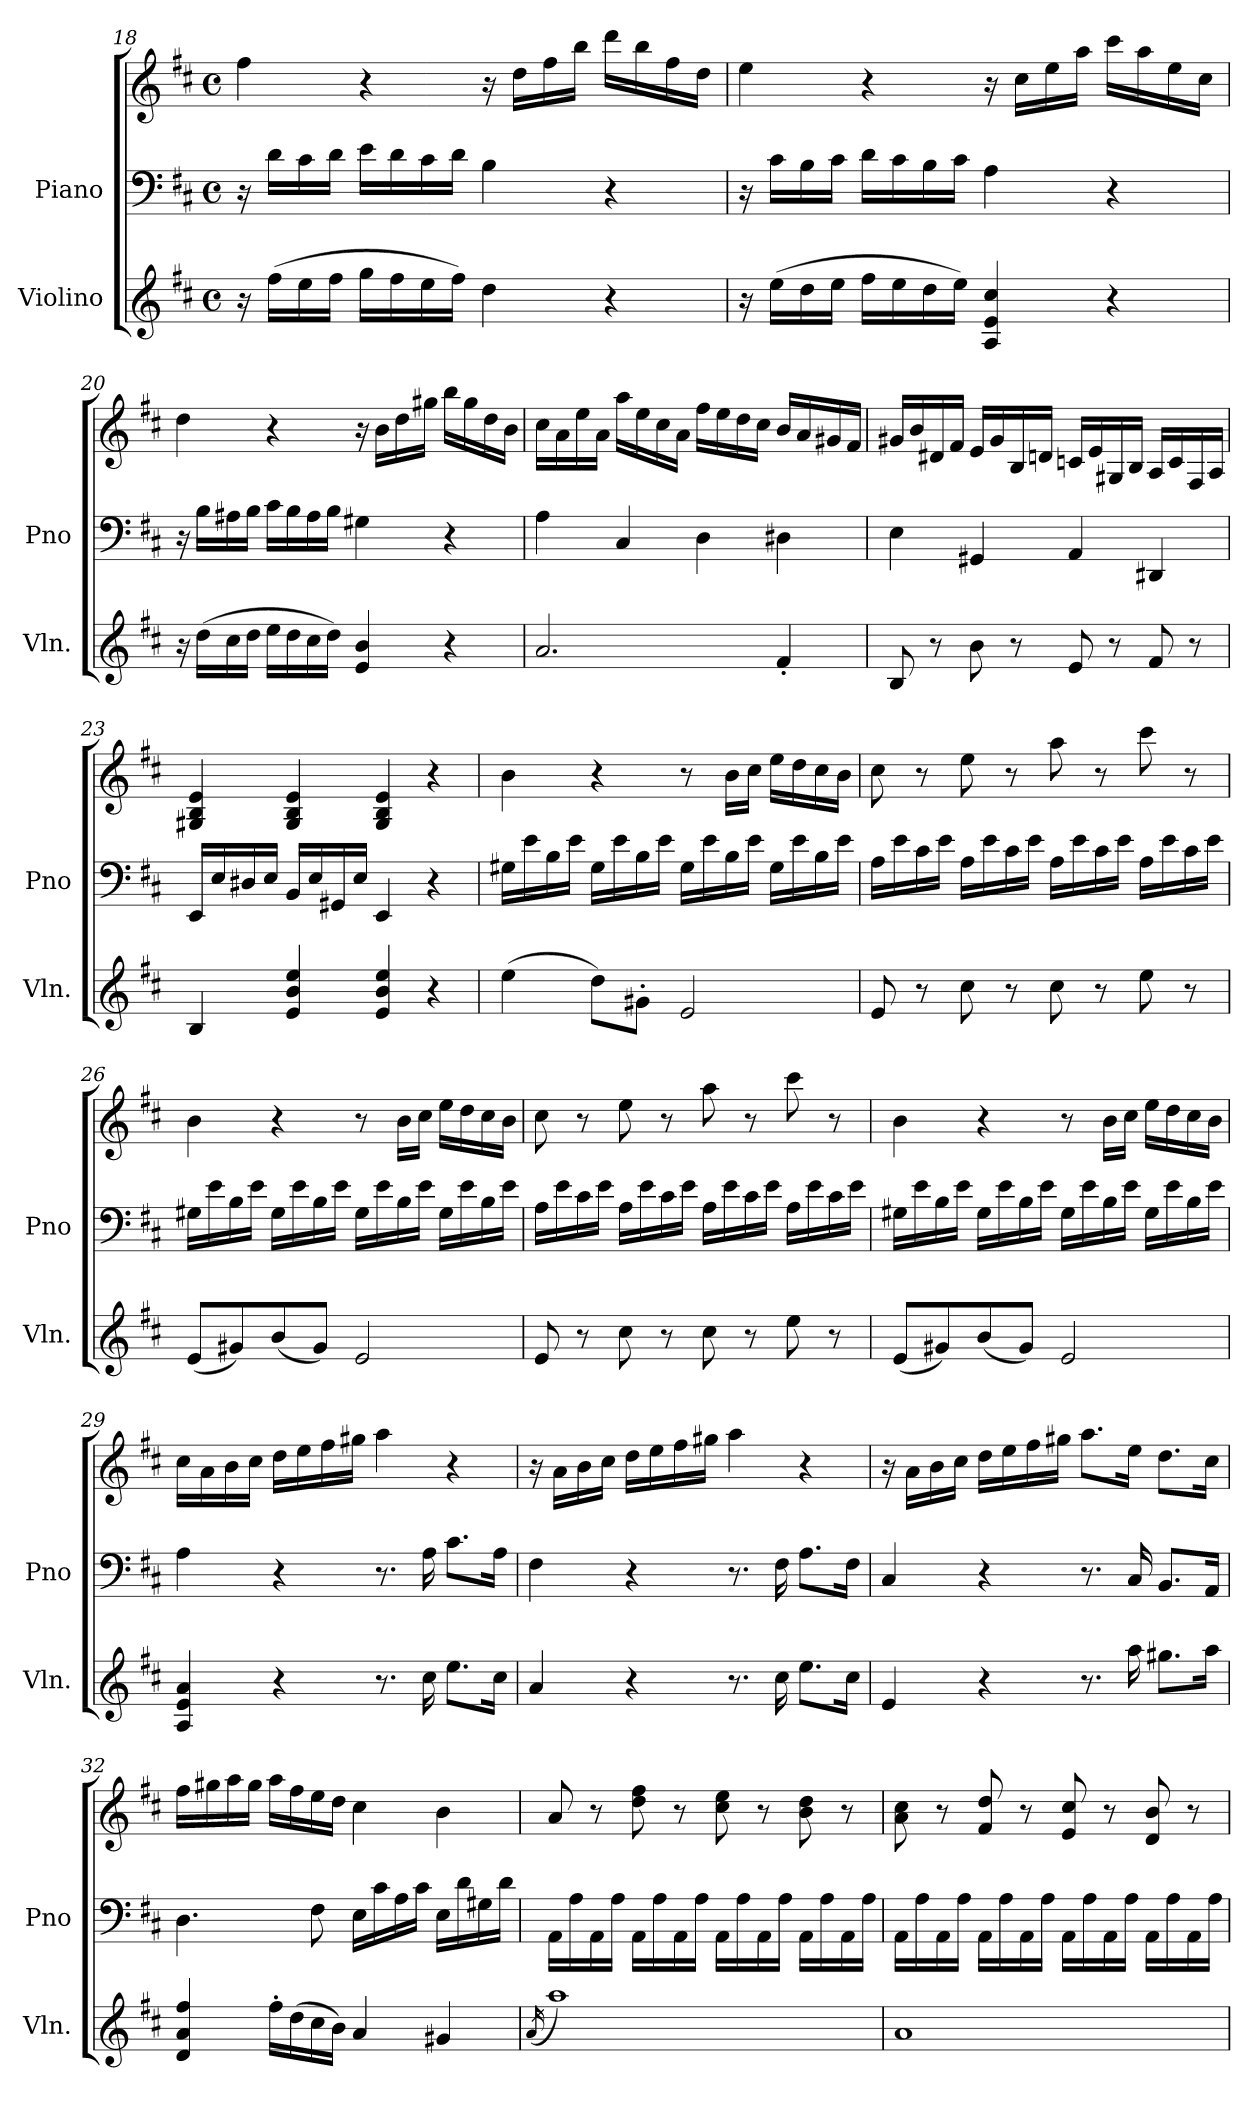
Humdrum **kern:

**kern	**kern	**kern
*part2	*part1	*part1
*staff3	*staff2	*staff1
*I"Violino	*I"Piano	*
*I'Vln.	*I'Pno	*
!!LO:LB:g=z
*clefG2	*clefF4	*clefG2
*k[f#c#]	*k[f#c#]	*k[f#c#]
*M4/4	*M4/4	*M4/4
*met(c)	*met(c)	*met(c)
=18	=18	=18
16r	16r	4ff#\
(>16ff#\LL	16d\LL	.
16ee\	16c#\	.
16ff#\JJ	16d\JJ	.
16gg\LL	16e\LL	4r
16ff#\	16d\	.
16ee\	16c#\	.
16ff#\JJ)	16d\JJ	.
4dd\	4B\	16r
.	.	16dd\LL
.	.	16ff#\
.	.	16bb\JJ
4r	4r	16ddd\LL
.	.	16bb\
.	.	16ff#\
.	.	16dd\JJ
=19	=19	=19
16r	16r	4ee\
(>16ee\LL	16c#\LL	.
16dd\	16B\	.
16ee\JJ	16c#\JJ	.
16ff#\LL	16d\LL	4r
16ee\	16c#\	.
16dd\	16B\	.
16ee\JJ)	16c#\JJ	.
4A/ 4e/ 4cc#/	4A\	16r
.	.	16cc#\LL
.	.	16ee\
.	.	16aa\JJ
4r	4r	16ccc#\LL
.	.	16aa\
.	.	16ee\
.	.	16cc#\JJ
!!LO:LB:g=z
=20	=20	=20
16r	16r	4dd\
(>16dd\LL	16B\LL	.
16cc#\	16A#X\	.
16dd\JJ	16B\JJ	.
16ee\LL	16c#\LL	4r
16dd\	16B\	.
16cc#\	16A#\	.
16dd\JJ)	16B\JJ	.
4e/ 4b/	4G#X\	16r
.	.	16b\LL
.	.	16dd\
.	.	16gg#X\JJ
4r	4r	16bb\LL
.	.	16gg#\
.	.	16dd\
.	.	16b\JJ
=21	=21	=21
2.a/	4A\	16cc#\LL
.	.	16a\
.	.	16ee\
.	.	16a\JJ
.	4C#/	16aa\LL
.	.	16ee\
.	.	16cc#\
.	.	16a\JJ
.	4D\	16ff#\LL
.	.	16ee\
.	.	16dd\
.	.	16cc#\JJ
4f#'/	4D#X\	16b/LL
.	.	16a/
.	.	16g#X/
.	.	16f#/JJ
!!LO:PB:g=z
=22	=22	=22
8B/	4E\	16g#X/LL
.	.	16b/
8r	.	16d#X/
.	.	16f#/JJ
8b\	4GG#X/	16e/LL
.	.	16g#/
8r	.	16B/
.	.	16dn/JJ
8e/	4AA/	16cn/LL
.	.	16e/
8r	.	16G#X/
.	.	16B/JJ
8f#/	4DD#X/	16A/LL
.	.	16c/
8r	.	16F#/
.	.	16A/JJ
=23	=23	=23
4B/	16EE/LL	4G#X/ 4B/ 4e/
.	16E/	.
.	16D#X/	.
.	16E/JJ	.
4e/ 4b/ 4ee/	16BB/LL	4G#/ 4B/ 4e/
.	16E/	.
.	16GG#X/	.
.	16E/JJ	.
4e/ 4b/ 4ee/	4EE/	4G#/ 4B/ 4e/
4r	4r	4r
!!LO:LB:g=z
=24	=24	=24
(>4ee\	16G#X\LL	4b\
.	16e\	.
.	16B\	.
.	16e\JJ	.
8dd\L)	16G#\LL	4r
.	16e\	.
8g#X'\J	16B\	.
.	16e\JJ	.
2e/	16G#\LL	8r
.	16e\	.
.	16B\	16b\LL
.	16e\JJ	16cc#\JJ
.	16G#\LL	16ee\LL
.	16e\	16dd\
.	16B\	16cc#\
.	16e\JJ	16b\JJ
=25	=25	=25
8e/	16A\LL	8cc#\
.	16e\	.
8r	16c#\	8r
.	16e\JJ	.
8cc#\	16A\LL	8ee\
.	16e\	.
8r	16c#\	8r
.	16e\JJ	.
8cc#\	16A\LL	8aa\
.	16e\	.
8r	16c#\	8r
.	16e\JJ	.
8ee\	16A\LL	8ccc#\
.	16e\	.
8r	16c#\	8r
.	16e\JJ	.
!!LO:LB:g=z
=26	=26	=26
(<8e/L	16G#X\LL	4b\
.	16e\	.
8g#X/)	16B\	.
.	16e\JJ	.
(<8b/	16G#\LL	4r
.	16e\	.
8g#/J)	16B\	.
.	16e\JJ	.
2e/	16G#\LL	8r
.	16e\	.
.	16B\	16b\LL
.	16e\JJ	16cc#\JJ
.	16G#\LL	16ee\LL
.	16e\	16dd\
.	16B\	16cc#\
.	16e\JJ	16b\JJ
=27	=27	=27
8e/	16A\LL	8cc#\
.	16e\	.
8r	16c#\	8r
.	16e\JJ	.
8cc#\	16A\LL	8ee\
.	16e\	.
8r	16c#\	8r
.	16e\JJ	.
8cc#\	16A\LL	8aa\
.	16e\	.
8r	16c#\	8r
.	16e\JJ	.
8ee\	16A\LL	8ccc#\
.	16e\	.
8r	16c#\	8r
.	16e\JJ	.
!!LO:LB:g=z
=28	=28	=28
(<8e/L	16G#X\LL	4b\
.	16e\	.
8g#X/)	16B\	.
.	16e\JJ	.
(<8b/	16G#\LL	4r
.	16e\	.
8g#/J)	16B\	.
.	16e\JJ	.
2e/	16G#\LL	8r
.	16e\	.
.	16B\	16b\LL
.	16e\JJ	16cc#\JJ
.	16G#\LL	16ee\LL
.	16e\	16dd\
.	16B\	16cc#\
.	16e\JJ	16b\JJ
=29	=29	=29
4A/ 4e/ 4a/	4A\	16cc#\LL
.	.	16a\
.	.	16b\
.	.	16cc#\JJ
4r	4r	16dd\LL
.	.	16ee\
.	.	16ff#\
.	.	16gg#X\JJ
8.r	8.r	4aa\
16cc#\	16A\	.
8.ee\L	8.c#\L	4r
16cc#\Jk	16A\Jk	.
!!LO:LB:g=z
=30	=30	=30
4a/	4F#\	16r
.	.	16a\LL
.	.	16b\
.	.	16cc#\JJ
4r	4r	16dd\LL
.	.	16ee\
.	.	16ff#\
.	.	16gg#X\JJ
8.r	8.r	4aa\
16cc#\	16F#\	.
8.ee\L	8.A\L	4r
16cc#\Jk	16F#\Jk	.
=31	=31	=31
4e/	4C#/	16r
.	.	16a\LL
.	.	16b\
.	.	16cc#\JJ
4r	4r	16dd\LL
.	.	16ee\
.	.	16ff#\
.	.	16gg#X\JJ
8.r	8.r	8.aa\L
16aa\	16C#/	16ee\Jk
8.gg#X\L	8.BB/L	8.dd\L
16aa\Jk	16AA/Jk	16cc#\Jk
!!LO:PB:g=z
=32	=32	=32
4d/ 4a/ 4ff#/	4.D\	16ff#\LL
.	.	16gg#X\
.	.	16aa\
.	.	16gg#\JJ
16ff#'\LL	.	16aa\LL
(>16dd\	.	16ff#\
16cc#\	8F#\	16ee\
16b\JJ)	.	16dd\JJ
4a/	16E\LL	4cc#\
.	16c#\	.
.	16A\	.
.	16c#\JJ	.
4g#X/	16E\LL	4b\
.	16d\	.
.	16G#X\	.
.	16d\JJ	.
=33	=33	=33
(<16qa/	.	.
1aa)	16AA\LL	8a/
.	16A\	.
.	16AA\	8r
.	16A\JJ	.
.	16AA\LL	8dd\ 8ff#\
.	16A\	.
.	16AA\	8r
.	16A\JJ	.
.	16AA\LL	8cc#\ 8ee\
.	16A\	.
.	16AA\	8r
.	16A\JJ	.
.	16AA\LL	8b\ 8dd\
.	16A\	.
.	16AA\	8r
.	16A\JJ	.
!!LO:LB:g=z
=34	=34	=34
1a	16AA\LL	8a\ 8cc#\
.	16A\	.
.	16AA\	8r
.	16A\JJ	.
.	16AA\LL	8f#/ 8dd/
.	16A\	.
.	16AA\	8r
.	16A\JJ	.
.	16AA\LL	8e/ 8cc#/
.	16A\	.
.	16AA\	8r
.	16A\JJ	.
.	16AA\LL	8d/ 8b/
.	16A\	.
.	16AA\	8r
.	16A\JJ	.
=	=	=
*-	*-	*-
